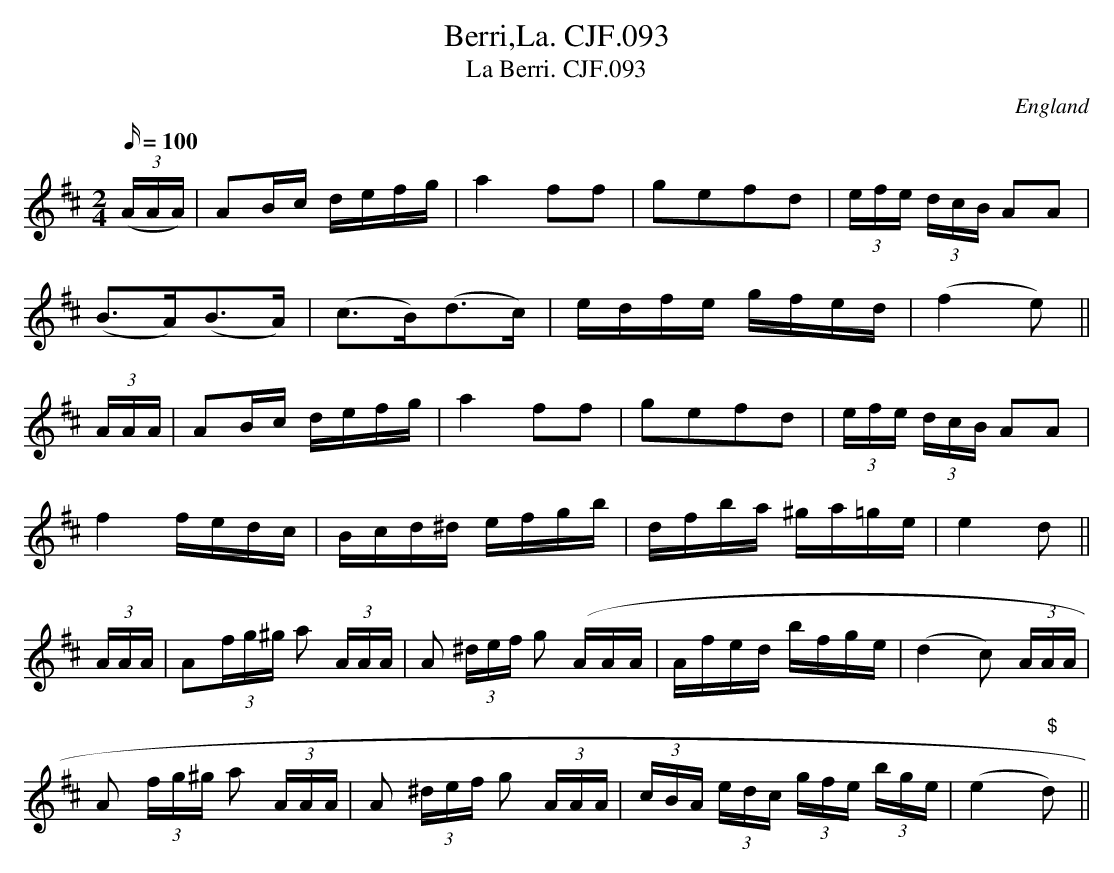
X:1
T:Berri,La. CJF.093
T:La Berri. CJF.093
M:2/4
L:1/16
Q:100
O:England
K:D
((3AAA)|A2Bc defg|a4f2f2|g2e2f2d2|\
(3efe (3dcB A2A2|!(B3A)(B3A)|(c3B)(d3c)|\
edfe gfed|(f4e2)h||!(3AAA|
A2Bc defg|a4f2f2|g2e2f2d2|\
(3efe (3dcB A2A2|!f4fedc|Bcd^d efgb|\
dfba ^ga=ge|e4d2||!(3AAA|A2(3fg^g a2 (3AAA|
A2 (3^def g2 (AAA|Afed bfge|(d4c2) (3AAA|!\
A2 (3fg^g a2 (3AAA|A2 (3^def g2 (3AAA|\
(3cBA (3edc (3gfe (3bge|(e4" $"d2)||
